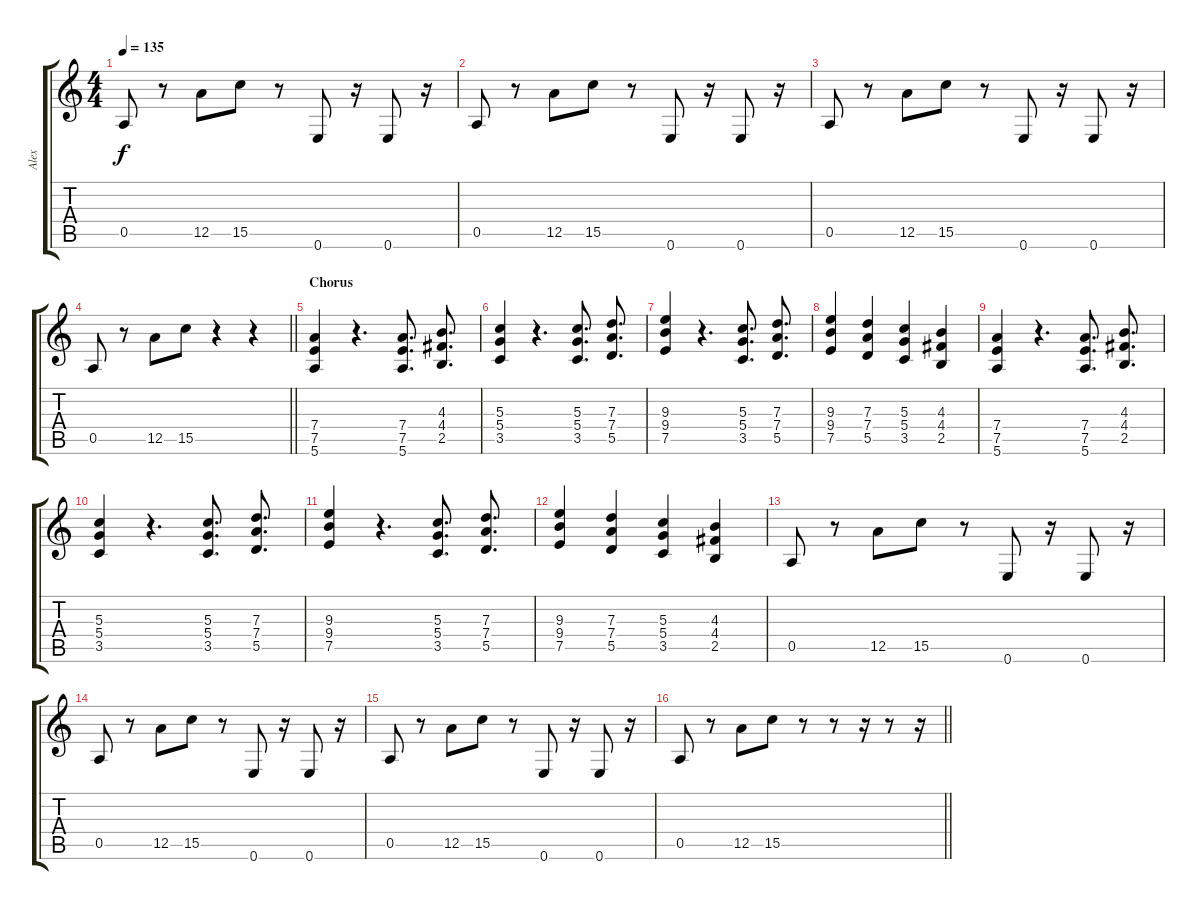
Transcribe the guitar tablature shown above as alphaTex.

\track ("Alex" "Alex") {instrument overdrivenguitar}
\staff {score tabs}
\tuning (E4 B3 G3 D3 A2 E2) {hide}
\ts (4 4)
\tempo 135
\clef g2
\ks c
0.5.8{dy f} r.8 12.5.8 15.5.8 r.8 0.6.8 r.16 0.6.8 r.16 |
0.5.8 r.8 12.5.8 15.5.8 r.8 0.6.8 r.16 0.6.8 r.16 |
0.5.8 r.8 12.5.8 15.5.8 r.8 0.6.8 r.16 0.6.8 r.16 |
\barLineRight lightlight
0.5.8 r.8 12.5.8 15.5.8 r.4 r.4 |
\section ("" "Chorus")
(7.4 7.5 5.6).4 r.4{d} (7.4 7.5 5.6).8{d} (4.3 4.4 2.5).8{d} |
(5.3 5.4 3.5).4 r.4{d} (5.3 5.4 3.5).8{d} (7.3 7.4 5.5).8{d} |
(9.3 9.4 7.5).4 r.4{d} (5.3 5.4 3.5).8{d} (7.3 7.4 5.5).8{d} |
(9.3 9.4 7.5).4 (7.3 7.4 5.5).4 (5.3 5.4 3.5).4 (4.3 4.4 2.5).4 |
(7.4 7.5 5.6).4 r.4{d} (7.4 7.5 5.6).8{d} (4.3 4.4 2.5).8{d} |
(5.3 5.4 3.5).4 r.4{d} (5.3 5.4 3.5).8{d} (7.3 7.4 5.5).8{d} |
(9.3 9.4 7.5).4 r.4{d} (5.3 5.4 3.5).8{d} (7.3 7.4 5.5).8{d} |
(9.3 9.4 7.5).4 (7.3 7.4 5.5).4 (5.3 5.4 3.5).4 (4.3 4.4 2.5).4 |
0.5.8 r.8 12.5.8 15.5.8 r.8 0.6.8 r.16 0.6.8 r.16 |
0.5.8 r.8 12.5.8 15.5.8 r.8 0.6.8 r.16 0.6.8 r.16 |
0.5.8 r.8 12.5.8 15.5.8 r.8 0.6.8 r.16 0.6.8 r.16 |
\barLineRight lightlight
0.5.8 r.8 12.5.8 15.5.8 r.8 r.8 r.16 r.8 r.16
